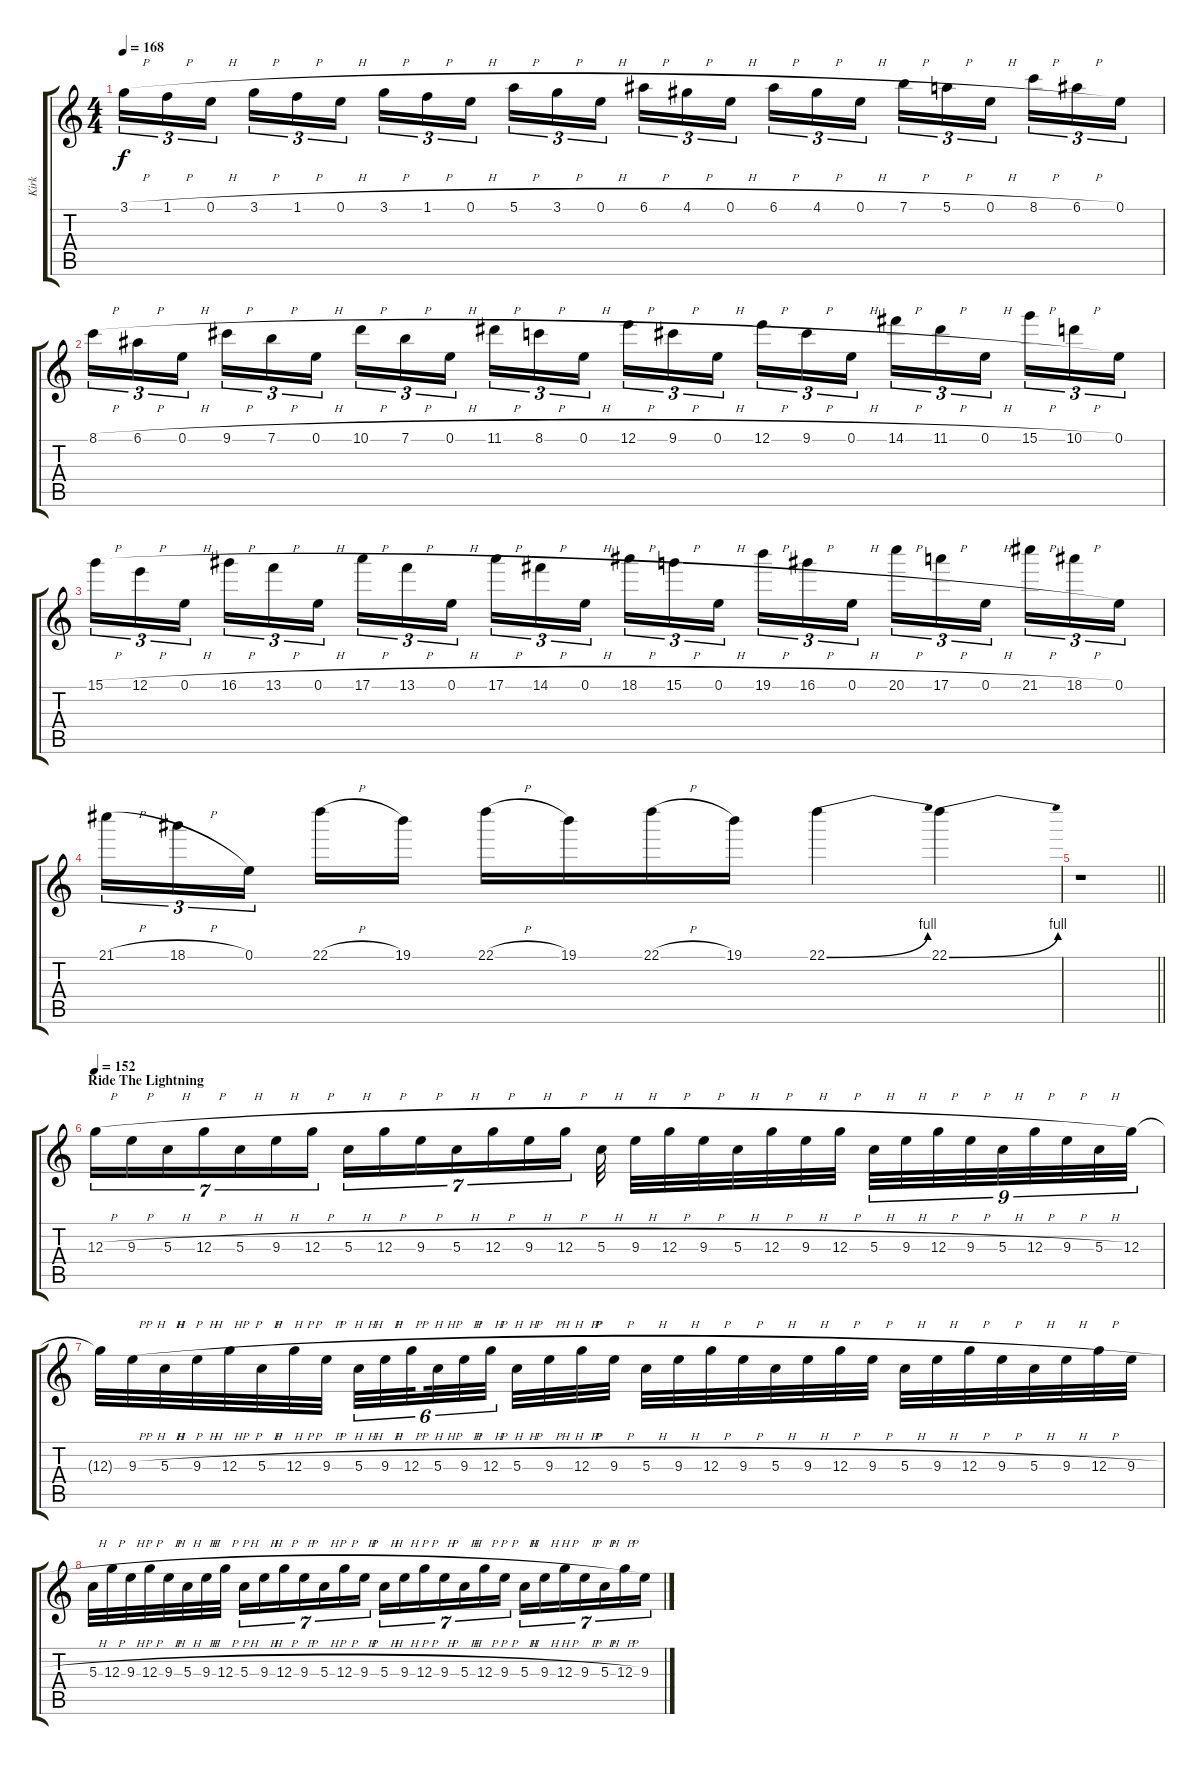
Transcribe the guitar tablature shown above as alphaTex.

\track ("Kirk" "Kirk") {instrument distortionguitar}
\staff {score tabs}
\tuning (E4 B3 G3 D3 A2 E2) {hide}
\ts (4 4)
\tempo 168
\clef g2
\ks c
3.1{h}.16{tu (3 2) dy f} 1.1{h}.16{tu (3 2)} 0.1{h}.16{tu (3 2) beam splitsecondary} 3.1{h}.16{tu (3 2)} 1.1{h}.16{tu (3 2)} 0.1{h}.16{tu (3 2)} 3.1{h}.16{tu (3 2)} 1.1{h}.16{tu (3 2)} 0.1{h}.16{tu (3 2) beam splitsecondary} 5.1{h}.16{tu (3 2)} 3.1{h}.16{tu (3 2)} 0.1{h}.16{tu (3 2)} 6.1{h}.16{tu (3 2)} 4.1{h}.16{tu (3 2)} 0.1{h}.16{tu (3 2) beam splitsecondary} 6.1{h}.16{tu (3 2)} 4.1{h}.16{tu (3 2)} 0.1{h}.16{tu (3 2)} 7.1{h}.16{tu (3 2)} 5.1{h}.16{tu (3 2)} 0.1{h}.16{tu (3 2) beam splitsecondary} 8.1{h}.16{tu (3 2)} 6.1{h}.16{tu (3 2)} 0.1.16{tu (3 2)} |
8.1{h}.16{tu (3 2)} 6.1{h}.16{tu (3 2)} 0.1{h}.16{tu (3 2) beam splitsecondary} 9.1{h}.16{tu (3 2)} 7.1{h}.16{tu (3 2)} 0.1{h}.16{tu (3 2)} 10.1{h}.16{tu (3 2)} 7.1{h}.16{tu (3 2)} 0.1{h}.16{tu (3 2) beam splitsecondary} 11.1{h}.16{tu (3 2)} 8.1{h}.16{tu (3 2)} 0.1{h}.16{tu (3 2)} 12.1{h}.16{tu (3 2)} 9.1{h}.16{tu (3 2)} 0.1{h}.16{tu (3 2) beam splitsecondary} 12.1{h}.16{tu (3 2)} 9.1{h}.16{tu (3 2)} 0.1{h}.16{tu (3 2)} 14.1{h}.16{tu (3 2)} 11.1{h}.16{tu (3 2)} 0.1{h}.16{tu (3 2) beam splitsecondary} 15.1{h}.16{tu (3 2)} 10.1{h}.16{tu (3 2)} 0.1.16{tu (3 2)} |
15.1{h}.16{tu (3 2)} 12.1{h}.16{tu (3 2)} 0.1{h}.16{tu (3 2) beam splitsecondary} 16.1{h}.16{tu (3 2)} 13.1{h}.16{tu (3 2)} 0.1{h}.16{tu (3 2)} 17.1{h}.16{tu (3 2)} 13.1{h}.16{tu (3 2)} 0.1{h}.16{tu (3 2) beam splitsecondary} 17.1{h}.16{tu (3 2)} 14.1{h}.16{tu (3 2)} 0.1{h}.16{tu (3 2)} 18.1{h}.16{tu (3 2)} 15.1{h}.16{tu (3 2)} 0.1{h}.16{tu (3 2) beam splitsecondary} 19.1{h}.16{tu (3 2)} 16.1{h}.16{tu (3 2)} 0.1{h}.16{tu (3 2)} 20.1{h}.16{tu (3 2)} 17.1{h}.16{tu (3 2)} 0.1{h}.16{tu (3 2) beam splitsecondary} 21.1{h}.16{tu (3 2)} 18.1{h}.16{tu (3 2)} 0.1.16{tu (3 2)} |
21.1{h}.16{tu (3 2)} 18.1{h}.16{tu (3 2)} 0.1.16{tu (3 2) beam splitsecondary} 22.1{h}.16 19.1.16 22.1{h}.16 19.1.16 22.1{h}.16 19.1.16 22.1{be (bend 0 0 60 4)}.4 22.1{be (bend 0 0 60 4)}.4 |
\barLineRight lightlight
r.1 |
\section ("" "Ride The Lightning")
\tempo 152
12.3{h}.16{tu (7 4)} 9.3{h}.16{tu (7 4)} 5.3{h}.16{tu (7 4)} 12.3{h}.16{tu (7 4)} 5.3{h}.16{tu (7 4)} 9.3{h}.16{tu (7 4)} 12.3{h}.16{tu (7 4)} 5.3{h}.16{tu (7 4)} 12.3{h}.16{tu (7 4)} 9.3{h}.16{tu (7 4)} 5.3{h}.16{tu (7 4)} 12.3{h}.16{tu (7 4)} 9.3{h}.16{tu (7 4)} 12.3{h}.16{tu (7 4)} 5.3{h}.32 9.3{h}.32 12.3{h}.32 9.3{h}.32 5.3{h}.32 12.3{h}.32 9.3{h}.32 12.3{h}.32 5.3{h}.32{tu (9 8)} 9.3{h}.32{tu (9 8)} 12.3{h}.32{tu (9 8)} 9.3{h}.32{tu (9 8)} 5.3{h}.32{tu (9 8)} 12.3{h}.32{tu (9 8)} 9.3{h}.32{tu (9 8)} 5.3{h}.32{tu (9 8)} 12.3.32{tu (9 8)} |
12.3{t}.32 9.3{h}.32 5.3{h}.32 9.3{h}.32 12.3{h}.32 5.3{h}.32 12.3{h}.32 9.3{h}.32 5.3{h}.32{tu (6 4)} 9.3{h}.32{tu (6 4)} 12.3{h}.32{tu (6 4) beam splitsecondary} 5.3{h}.32{tu (6 4)} 9.3{h}.32{tu (6 4)} 12.3{h}.32{tu (6 4) beam splitsecondary} 5.3{h}.32 9.3{h}.32 12.3{h}.32 9.3{h}.32 5.3{h}.32 9.3{h}.32 12.3{h}.32 9.3{h}.32 5.3{h}.32 9.3{h}.32 12.3{h}.32 9.3{h}.32 5.3{h}.32 9.3{h}.32 12.3{h}.32 9.3{h}.32 5.3{h}.32 9.3{h}.32 12.3{h}.32 9.3{h}.32 |
5.3{h}.32 12.3{h}.32 9.3{h}.32 12.3{h}.32 9.3{h}.32 5.3{h}.32 9.3{h}.32 12.3{h}.32 5.3{h}.16{tu (7 4)} 9.3{h}.16{tu (7 4)} 12.3{h}.16{tu (7 4)} 9.3{h}.16{tu (7 4)} 5.3{h}.16{tu (7 4)} 12.3{h}.16{tu (7 4)} 9.3{h}.16{tu (7 4)} 5.3{h}.16{tu (7 4)} 9.3{h}.16{tu (7 4)} 12.3{h}.16{tu (7 4)} 9.3{h}.16{tu (7 4)} 5.3{h}.16{tu (7 4)} 12.3{h}.16{tu (7 4)} 9.3{h}.16{tu (7 4)} 5.3{h}.16{tu (7 4)} 9.3{h}.16{tu (7 4)} 12.3{h}.16{tu (7 4)} 9.3{h}.16{tu (7 4)} 5.3{h}.16{tu (7 4)} 12.3{h}.16{tu (7 4)} 9.3.16{tu (7 4)}
